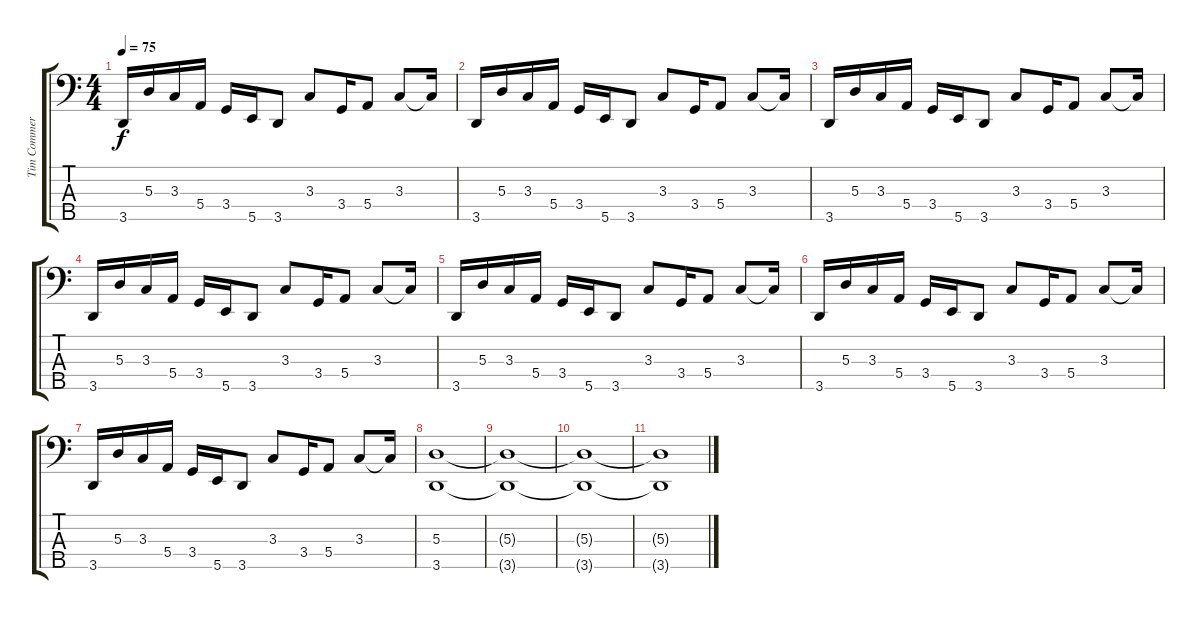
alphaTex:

\track ("Tim Commerford" "Tim Commer") {instrument electricbassfinger}
\staff {score tabs}
\tuning (G2 D2 A1 E1 B0) {hide}
\ts (4 4)
\tempo 75
\clef f4
\ks c
3.5.16{dy f} 5.3.16 3.3.16 5.4.16 3.4.16 5.5.16 3.5.8 3.3.8 3.4.16 5.4.8 3.3.8 3.3{t}.16 |
3.5.16 5.3.16 3.3.16 5.4.16 3.4.16 5.5.16 3.5.8 3.3.8 3.4.16 5.4.8 3.3.8 3.3{t}.16 |
3.5.16 5.3.16 3.3.16 5.4.16 3.4.16 5.5.16 3.5.8 3.3.8 3.4.16 5.4.8 3.3.8 3.3{t}.16 |
3.5.16 5.3.16 3.3.16 5.4.16 3.4.16 5.5.16 3.5.8 3.3.8 3.4.16 5.4.8 3.3.8 3.3{t}.16 |
3.5.16 5.3.16 3.3.16 5.4.16 3.4.16 5.5.16 3.5.8 3.3.8 3.4.16 5.4.8 3.3.8 3.3{t}.16 |
3.5.16 5.3.16 3.3.16 5.4.16 3.4.16 5.5.16 3.5.8 3.3.8 3.4.16 5.4.8 3.3.8 3.3{t}.16 |
3.5.16 5.3.16 3.3.16 5.4.16 3.4.16 5.5.16 3.5.8 3.3.8 3.4.16 5.4.8 3.3.8 3.3{t}.16 |
(5.3 3.5).1 |
(5.3{t} 3.5{t}).1 |
(5.3{t} 3.5{t}).1 |
(5.3{t} 3.5{t}).1
